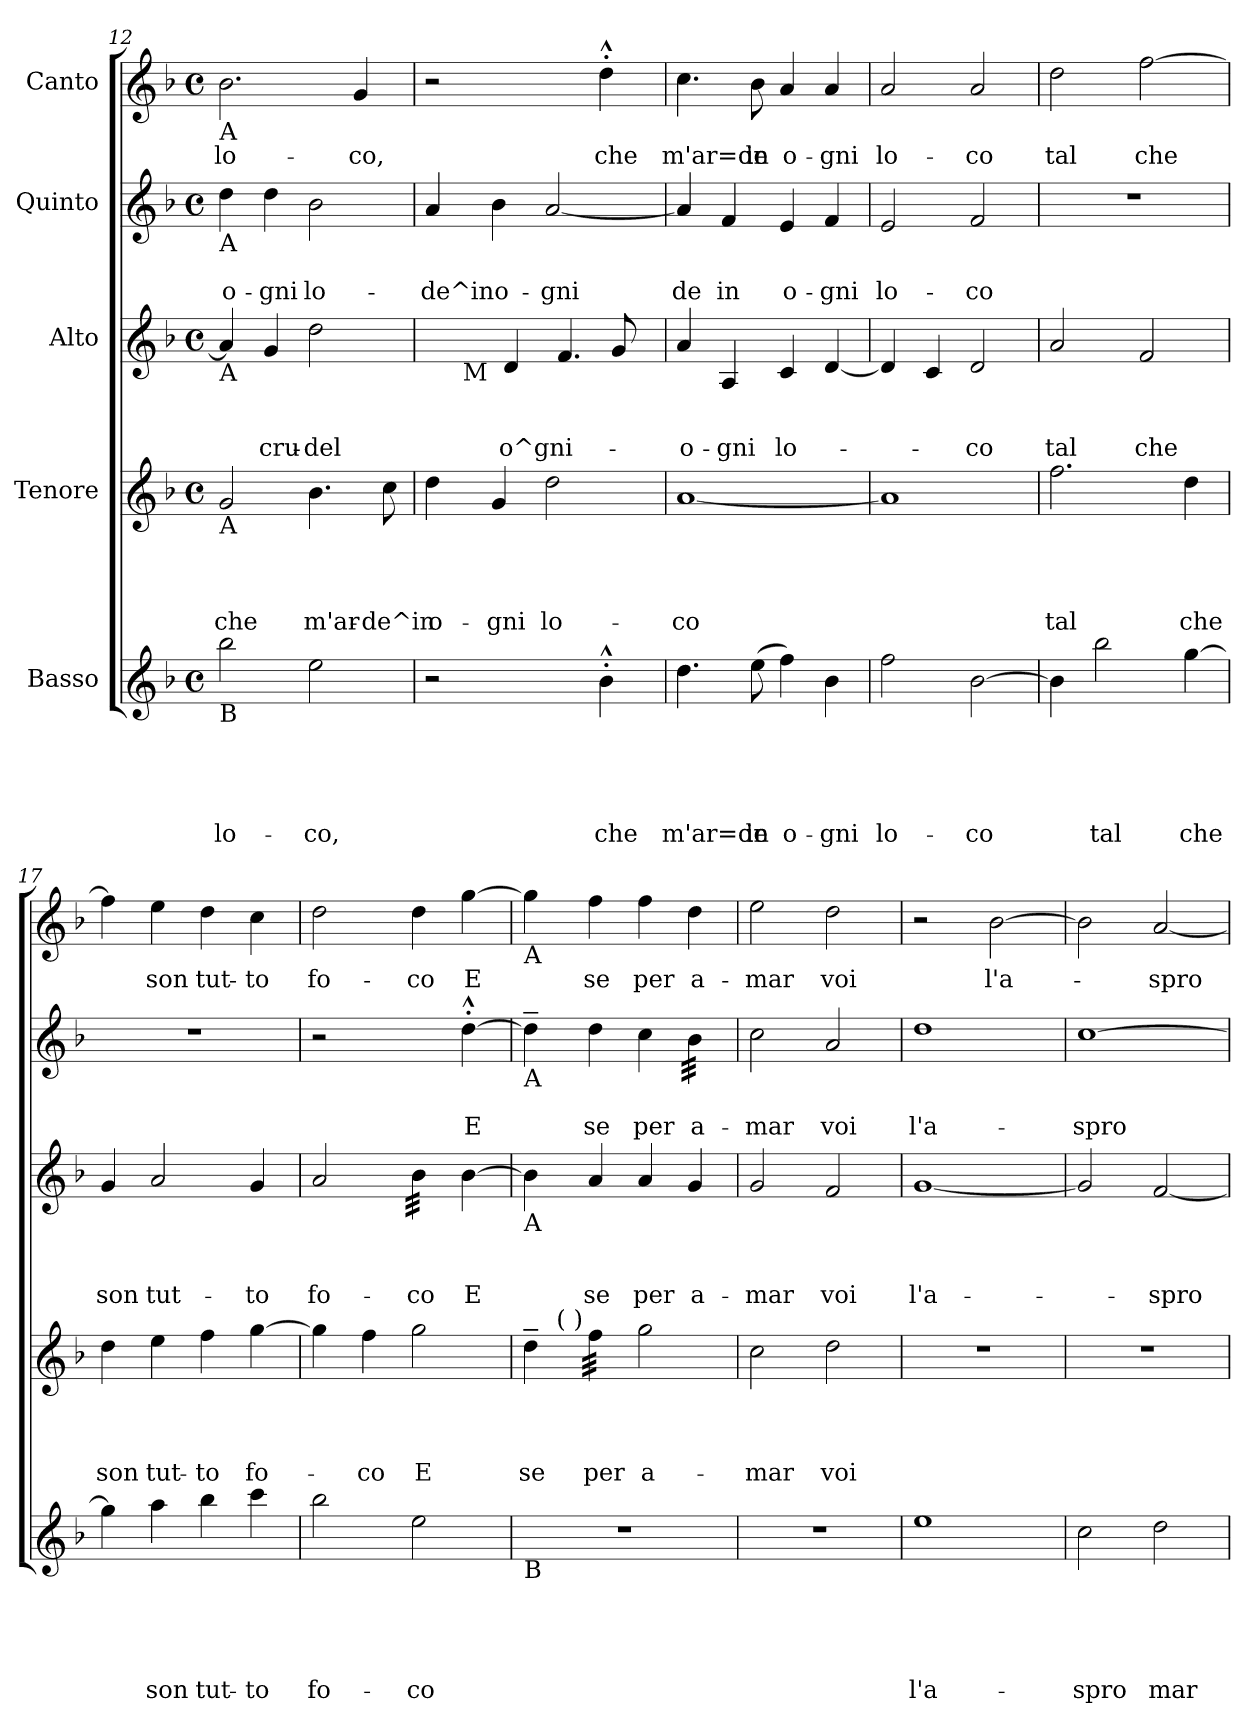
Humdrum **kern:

**kern	**text	**text	**text	**text	**text	**kern	**text	**text	**text	**text	**kern	**text	**text	**text	**kern	**text	**text	**kern	**text
*part5	*part5	*part5	*part5	*part5	*part5	*part4	*part4	*part4	*part4	*part4	*part3	*part3	*part3	*part3	*part2	*part2	*part2	*part1	*part1
*staff5	*staff5	*staff5	*staff5	*staff5	*staff5	*staff4	*staff4	*staff4	*staff4	*staff4	*staff3	*staff3	*staff3	*staff3	*staff2	*staff2	*staff2	*staff1	*staff1
*I"Basso	*	*	*	*	*	*I"Tenore	*	*	*	*	*I"Alto	*	*	*	*I"Quinto	*	*	*I"Canto	*
!!LO:PB:g=z
*clefG2	*	*	*	*	*	*clefG2	*	*	*	*	*clefG2	*	*	*	*clefG2	*	*	*clefG2	*
*k[b-]	*	*	*	*	*	*k[b-]	*	*	*	*	*k[b-]	*	*	*	*k[b-]	*	*	*k[b-]	*
*F:	*	*	*	*	*	*F:	*	*	*	*	*F:	*	*	*	*F:	*	*	*F:	*
*M4/4	*	*	*	*	*	*M4/4	*	*	*	*	*M4/4	*	*	*	*M4/4	*	*	*M4/4	*
*met(c)	*	*	*	*	*	*met(c)	*	*	*	*	*met(c)	*	*	*	*met(c)	*	*	*met(c)	*
=12	=12	=12	=12	=12	=12	=12	=12	=12	=12	=12	=12	=12	=12	=12	=12	=12	=12	=12	=12
!	!	!	!	!	!	!	!	!	!	!	!	!	!	!	!	!	!	!LO:TX:b:t=A	!
!	!	!	!	!	!	!	!	!	!	!	!	!	!	!	!LO:TX:b:t=A	!	!	!	!
!	!	!	!	!	!	!	!	!	!	!	!LO:TX:b:t=A	!	!	!	!	!	!	!	!
!	!	!	!	!	!	!LO:TX:b:t=A	!	!	!	!	!	!	!	!	!	!	!	!	!
!LO:TX:b:t=B	!	!	!	!	!	!	!	!	!	!	!	!	!	!	!	!	!	!	!
!	!	!	!	!	!LO:LY:b	!	!	!	!	!LO:LY:b	!	!	!	!	!	!	!LO:LY:b	!	!LO:LY:b
2bb-\	.	.	.	.	lo-	2g/	.	.	.	che	4a/]	.	.	.	4dd\	.	o-	2.b-\	lo-
!	!	!	!	!	!	!	!	!	!	!	!	!	!	!LO:LY:b	!	!	!LO:LY:b	!	!
.	.	.	.	.	.	.	.	.	.	.	4g/	.	.	cru-	4dd\	.	-gni	.	.
!	!	!	!	!	!LO:LY:b	!	!	!	!	!LO:LY:b	!	!	!	!LO:LY:b	!	!	!LO:LY:b	!	!
2ee\	.	.	.	.	-co,	4.b-\	.	.	.	m'ar-	2dd\	.	.	-del	2b-\	.	lo-	.	.
!	!	!	!	!	!	!	!	!	!	!	!	!	!	!	!	!	!	!	!LO:LY:b
.	.	.	.	.	.	.	.	.	.	.	.	.	.	.	.	.	.	4g/	-co,
!	!	!	!	!	!	!	!	!	!	!LO:LY:b	!	!	!	!	!	!	!	!	!
.	.	.	.	.	.	8cc\	.	.	.	-de^in	.	.	.	.	.	.	.	.	.
=13	=13	=13	=13	=13	=13	=13	=13	=13	=13	=13	=13	=13	=13	=13	=13	=13	=13	=13	=13
!	!	!	!	!	!	!	!	!	!	!LO:LY:b	!	!	!	!	!	!	!LO:LY:b	!	!
*	*	*	*	*	*	*	*	*	*	*	*^	*	*	*	*	*	*	*	*
2r	.	.	.	.	.	4dd\	.	.	.	o-	8ryy	32ryy	.	.	.	4a/	.	-de^in	2r	.
.	.	.	.	.	.	.	.	.	.	.	.	2.ryy	.	.	.	.	.	.	.	.
!	!	!	!	!	!	!	!	!	!	!	!LO:TX:b:t=M	!	!	!	!	!	!	!	!	!
.	.	.	.	.	.	.	.	.	.	.	8ryy	.	.	.	.	.	.	.	.	.
!	!	!	!	!	!	!	!	!	!	!LO:LY:b	!	!	!	!	!	!	!	!LO:LY:b	!	!
.	.	.	.	.	.	4g/	.	.	.	-gni	32ryy	.	.	.	.	4b-\	.	o-	.	.
!	!	!	!	!	!	!	!	!	!	!	!	!	!	!	!LO:LY:b	!	!	!	!	!
.	.	.	.	.	.	.	.	.	.	.	4d/	.	.	.	o^gni-	.	.	.	.	.
!	!	!	!	!	!	!	!	!	!	!LO:LY:b	!	!	!	!	!	!	!	!LO:LY:b	!	!
4ryy	.	.	.	.	.	2dd\	.	.	.	lo-	.	.	.	.	.	[<2a/	.	-gni	4ryy	.
.	.	.	.	.	.	.	.	.	.	.	4.f/	.	.	.	.	.	.	.	.	.
!	!	!	!	!	!LO:LY:b	!	!	!	!	!	!	!	!	!	!	!	!	!	!	!LO:LY:b
4b-^^>'>\	.	.	.	.	che	.	.	.	.	.	.	.	.	.	.	.	.	.	4dd^^>'>\	che
.	.	.	.	.	.	.	.	.	.	.	.	8g/	.	.	.	.	.	.	.	.
.	.	.	.	.	.	.	.	.	.	.	16.ryy	16.ryy	.	.	.	.	.	.	.	.
=14	=14	=14	=14	=14	=14	=14	=14	=14	=14	=14	=14	=14	=14	=14	=14	=14	=14	=14	=14	=14
!	!	!	!	!	!LO:LY:b	!	!	!	!	!LO:LY:b	!	!	!	!	!LO:LY:b	!	!	!LO:LY:b	!	!LO:LY:b
*	*	*	*	*	*	*	*	*	*	*	*v	*v	*	*	*	*	*	*	*	*
4.dd\	.	.	.	.	m'ar=de	[<1a	.	.	.	-co	4a/	.	.	-o-	4a/]	.	de	4.cc\	m'ar=de
!	!	!	!	!	!	!	!	!	!	!	!	!	!	!LO:LY:b	!	!	!LO:LY:b	!	!
.	.	.	.	.	.	.	.	.	.	.	4A/	.	.	-gni	4f/	.	in	.	.
!	!	!	!	!	!LO:LY:b	!	!	!	!	!	!	!	!	!	!	!	!	!	!LO:LY:b
(<8ee\	.	.	.	.	in	.	.	.	.	.	.	.	.	.	.	.	.	8b-\	in
!	!	!	!	!	!LO:LY:b	!	!	!	!	!	!	!	!	!LO:LY:b	!	!	!LO:LY:b	!	!LO:LY:b
4ff\)	.	.	.	.	o-	.	.	.	.	.	4c/	.	.	lo-	4e/	.	o-	4a/	o-
!	!	!	!	!	!LO:LY:b	!	!	!	!	!	!	!	!	!	!	!	!LO:LY:b	!	!LO:LY:b
4b-\	.	.	.	.	-gni	.	.	.	.	.	[<4d/	.	.	.	4f/	.	-gni	4a/	-gni
=15	=15	=15	=15	=15	=15	=15	=15	=15	=15	=15	=15	=15	=15	=15	=15	=15	=15	=15	=15
!	!	!	!	!	!LO:LY:b	!	!	!	!	!	!	!	!	!	!	!	!LO:LY:b	!	!LO:LY:b
2ff\	.	.	.	.	lo-	1a]	.	.	.	.	4d/]	.	.	.	2e/	.	lo-	2a/	lo-
.	.	.	.	.	.	.	.	.	.	.	4c/	.	.	.	.	.	.	.	.
!	!	!	!	!	!LO:LY:b	!	!	!	!	!	!	!	!	!LO:LY:b	!	!	!LO:LY:b	!	!LO:LY:b
[>2b-\	.	.	.	.	-co	.	.	.	.	.	2d/	.	.	-co	2f/	.	-co	2a/	-co
=16	=16	=16	=16	=16	=16	=16	=16	=16	=16	=16	=16	=16	=16	=16	=16	=16	=16	=16	=16
!	!	!	!	!	!	!	!	!	!	!LO:LY:b	!	!	!	!LO:LY:b	!	!	!	!	!LO:LY:b
4b-\]	.	.	.	.	.	2.ff\	.	.	.	tal	2a/	.	.	tal	1r	.	.	2dd\	tal
!	!	!	!	!	!LO:LY:b	!	!	!	!	!	!	!	!	!	!	!	!	!	!
2bb-\	.	.	.	.	tal	.	.	.	.	.	.	.	.	.	.	.	.	.	.
!	!	!	!	!	!	!	!	!	!	!	!	!	!	!LO:LY:b	!	!	!	!	!LO:LY:b
.	.	.	.	.	.	.	.	.	.	.	2f/	.	.	che	.	.	.	[>2ff\	che
!	!	!	!	!	!LO:LY:b	!	!	!	!	!LO:LY:b	!	!	!	!	!	!	!	!	!
[>4gg\	.	.	.	.	che	4dd\	.	.	.	che	.	.	.	.	.	.	.	.	.
=17	=17	=17	=17	=17	=17	=17	=17	=17	=17	=17	=17	=17	=17	=17	=17	=17	=17	=17	=17
!	!	!	!	!	!	!	!	!	!	!LO:LY:b	!	!	!	!LO:LY:b	!	!	!	!	!
4gg\]	.	.	.	.	.	4dd\	.	.	.	son	4g/	.	.	son	1r	.	.	4ff\]	.
!	!	!	!	!	!LO:LY:b	!	!	!	!	!LO:LY:b	!	!	!	!LO:LY:b	!	!	!	!	!LO:LY:b
4aa\	.	.	.	.	son	4ee\	.	.	.	tut-	2a/	.	.	tut-	.	.	.	4ee\	son
!	!	!	!	!	!LO:LY:b	!	!	!	!	!LO:LY:b	!	!	!	!	!	!	!	!	!LO:LY:b
4bb-\	.	.	.	.	tut-	4ff\	.	.	.	-to	.	.	.	.	.	.	.	4dd\	tut-
!	!	!	!	!	!LO:LY:b	!	!	!	!	!LO:LY:b	!	!	!	!LO:LY:b	!	!	!	!	!LO:LY:b
4ccc\	.	.	.	.	-to	[>4gg\	.	.	.	fo-	4g/	.	.	-to	.	.	.	4cc\	-to
=18	=18	=18	=18	=18	=18	=18	=18	=18	=18	=18	=18	=18	=18	=18	=18	=18	=18	=18	=18
!	!	!	!	!	!LO:LY:b	!	!	!	!	!	!	!	!	!LO:LY:b	!	!	!	!	!LO:LY:b
2bb-\	.	.	.	.	fo-	4gg\]	.	.	.	.	2a/	.	.	fo-	2r	.	.	2dd\	fo-
!	!	!	!	!	!	!	!	!	!	!LO:LY:b	!	!	!	!	!	!	!	!	!
.	.	.	.	.	.	4ff\	.	.	.	-co	.	.	.	.	.	.	.	.	.
!	!	!	!	!	!LO:LY:b	!	!	!	!	!LO:LY:b	!	!	!	!LO:LY:b	!	!	!	!	!LO:LY:b
*	*	*	*	*	*	*	*	*	*	*	*tremolo	*	*	*	*	*	*	*	*
2ee\	.	.	.	.	-co	2gg\	.	.	.	E	32b-\LLL	.	.	-co	4ryy	.	.	4dd\	-co
.	.	.	.	.	.	.	.	.	.	.	32b-\	.	.	.	.	.	.	.	.
.	.	.	.	.	.	.	.	.	.	.	32b-\	.	.	.	.	.	.	.	.
.	.	.	.	.	.	.	.	.	.	.	32b-\	.	.	.	.	.	.	.	.
.	.	.	.	.	.	.	.	.	.	.	32b-\	.	.	.	.	.	.	.	.
.	.	.	.	.	.	.	.	.	.	.	32b-\	.	.	.	.	.	.	.	.
.	.	.	.	.	.	.	.	.	.	.	32b-\	.	.	.	.	.	.	.	.
.	.	.	.	.	.	.	.	.	.	.	32b-\JJJ	.	.	.	.	.	.	.	.
*	*	*	*	*	*	*	*	*	*	*	*Xtremolo	*	*	*	*	*	*	*	*
!	!	!	!	!	!	!	!	!	!	!	!	!	!	!LO:LY:b	!	!	!LO:LY:b	!	!LO:LY:b
.	.	.	.	.	.	.	.	.	.	.	[>4b-\	.	.	E	[>4dd^^>'>\	.	E	[>4gg\	E
!!LO:PB:g=z
=19	=19	=19	=19	=19	=19	=19	=19	=19	=19	=19	=19	=19	=19	=19	=19	=19	=19	=19	=19
!	!	!	!	!	!	!	!	!	!	!	!	!	!	!	!	!	!	!LO:TX:b:t=A	!
!	!	!	!	!	!	!	!	!	!	!	!	!	!	!	!LO:TX:b:t=A	!	!	!	!
!	!	!	!	!	!	!	!	!	!	!	!LO:TX:b:t=A	!	!	!	!	!	!	!	!
!	!	!	!	!	!	!LO:TX:b:t=A	!	!	!	!	!	!	!	!	!	!	!	!	!
!LO:TX:b:t=B	!	!	!	!	!	!	!	!	!	!	!	!	!	!	!	!	!	!	!
!	!	!	!	!	!	!	!	!	!	!LO:LY:b	!	!	!	!	!	!	!	!	!
*	*	*	*	*	*	*^	*	*	*	*	*	*	*	*	*	*	*	*	*
1r	.	.	.	.	.	4dd~>\	8ryy	.	.	.	se	4b-\]	.	.	.	4dd~>\]	.	.	4gg\]	.
!	!	!	!	!	!	!	!LO:TX:a:t=( )	!	!	!	!	!	!	!	!	!	!	!	!	!
.	.	.	.	.	.	.	2..ryy	.	.	.	.	.	.	.	.	.	.	.	.	.
!	!	!	!	!	!	!	!	!	!	!	!LO:LY:b	!	!	!	!LO:LY:b	!	!	!LO:LY:b	!	!LO:LY:b
*	*	*	*	*	*	*tremolo	*	*	*	*	*	*	*	*	*	*	*	*	*	*
.	.	.	.	.	.	32ff\LLL	.	.	.	.	per	4a/	.	.	se	4dd\	.	se	4ff\	se
.	.	.	.	.	.	32ff\	.	.	.	.	.	.	.	.	.	.	.	.	.	.
.	.	.	.	.	.	32ff\	.	.	.	.	.	.	.	.	.	.	.	.	.	.
.	.	.	.	.	.	32ff\	.	.	.	.	.	.	.	.	.	.	.	.	.	.
.	.	.	.	.	.	32ff\	.	.	.	.	.	.	.	.	.	.	.	.	.	.
.	.	.	.	.	.	32ff\	.	.	.	.	.	.	.	.	.	.	.	.	.	.
.	.	.	.	.	.	32ff\	.	.	.	.	.	.	.	.	.	.	.	.	.	.
.	.	.	.	.	.	32ff\JJJ	.	.	.	.	.	.	.	.	.	.	.	.	.	.
*	*	*	*	*	*	*Xtremolo	*	*	*	*	*	*	*	*	*	*	*	*	*	*
!	!	!	!	!	!	!	!	!	!	!	!LO:LY:b	!	!	!	!LO:LY:b	!	!	!LO:LY:b	!	!LO:LY:b
.	.	.	.	.	.	2gg\	.	.	.	.	a-	4a/	.	.	per	4cc\	.	per	4ff\	per
!	!	!	!	!	!	!	!	!	!	!	!	!	!	!	!LO:LY:b	!	!	!LO:LY:b	!	!LO:LY:b
*	*	*	*	*	*	*	*	*	*	*	*	*	*	*	*	*tremolo	*	*	*	*
.	.	.	.	.	.	.	.	.	.	.	.	4g/	.	.	a-	32b-\LLL	.	a-	4dd\	a-
.	.	.	.	.	.	.	.	.	.	.	.	.	.	.	.	32b-\	.	.	.	.
.	.	.	.	.	.	.	.	.	.	.	.	.	.	.	.	32b-\	.	.	.	.
.	.	.	.	.	.	.	.	.	.	.	.	.	.	.	.	32b-\	.	.	.	.
.	.	.	.	.	.	.	.	.	.	.	.	.	.	.	.	32b-\	.	.	.	.
.	.	.	.	.	.	.	.	.	.	.	.	.	.	.	.	32b-\	.	.	.	.
.	.	.	.	.	.	.	.	.	.	.	.	.	.	.	.	32b-\	.	.	.	.
.	.	.	.	.	.	.	.	.	.	.	.	.	.	.	.	32b-\JJJ	.	.	.	.
*	*	*	*	*	*	*	*	*	*	*	*	*	*	*	*	*Xtremolo	*	*	*	*
=20	=20	=20	=20	=20	=20	=20	=20	=20	=20	=20	=20	=20	=20	=20	=20	=20	=20	=20	=20	=20
!	!	!	!	!	!	!	!	!	!	!	!LO:LY:b	!	!	!	!LO:LY:b	!	!	!LO:LY:b	!	!LO:LY:b
*	*	*	*	*	*	*v	*v	*	*	*	*	*	*	*	*	*	*	*	*	*
1r	.	.	.	.	.	2cc\	.	.	.	-mar	2g/	.	.	-mar	2cc\	.	-mar	2ee\	-mar
!	!	!	!	!	!	!	!	!	!	!LO:LY:b	!	!	!	!LO:LY:b	!	!	!LO:LY:b	!	!LO:LY:b
.	.	.	.	.	.	2dd\	.	.	.	voi	2f/	.	.	voi	2a/	.	voi	2dd\	voi
=21	=21	=21	=21	=21	=21	=21	=21	=21	=21	=21	=21	=21	=21	=21	=21	=21	=21	=21	=21
!	!	!	!	!	!LO:LY:b	!	!	!	!	!	!	!	!	!LO:LY:b	!	!	!LO:LY:b	!	!
1ee	.	.	.	.	l'a-	1r	.	.	.	.	[<1g	.	.	l'a-	1dd	.	l'a-	2r	.
!	!	!	!	!	!	!	!	!	!	!	!	!	!	!	!	!	!	!	!LO:LY:b
.	.	.	.	.	.	.	.	.	.	.	.	.	.	.	.	.	.	[>2b-\	l'a-
=22	=22	=22	=22	=22	=22	=22	=22	=22	=22	=22	=22	=22	=22	=22	=22	=22	=22	=22	=22
!	!	!	!	!	!LO:LY:b	!	!	!	!	!	!	!	!	!	!	!	!LO:LY:b	!	!
2cc\	.	.	.	.	-spro	1r	.	.	.	.	2g/]	.	.	.	[>1cc	.	-spro	2b-\]	.
!	!	!	!	!	!LO:LY:b	!	!	!	!	!	!	!	!	!LO:LY:b	!	!	!	!	!LO:LY:b
2dd\	.	.	.	.	mar-	.	.	.	.	.	[<2f/	.	.	-spro	.	.	.	[<2a/	-spro
=	=	=	=	=	=	=	=	=	=	=	=	=	=	=	=	=	=	=	=
*-	*-	*-	*-	*-	*-	*-	*-	*-	*-	*-	*-	*-	*-	*-	*-	*-	*-	*-	*-
